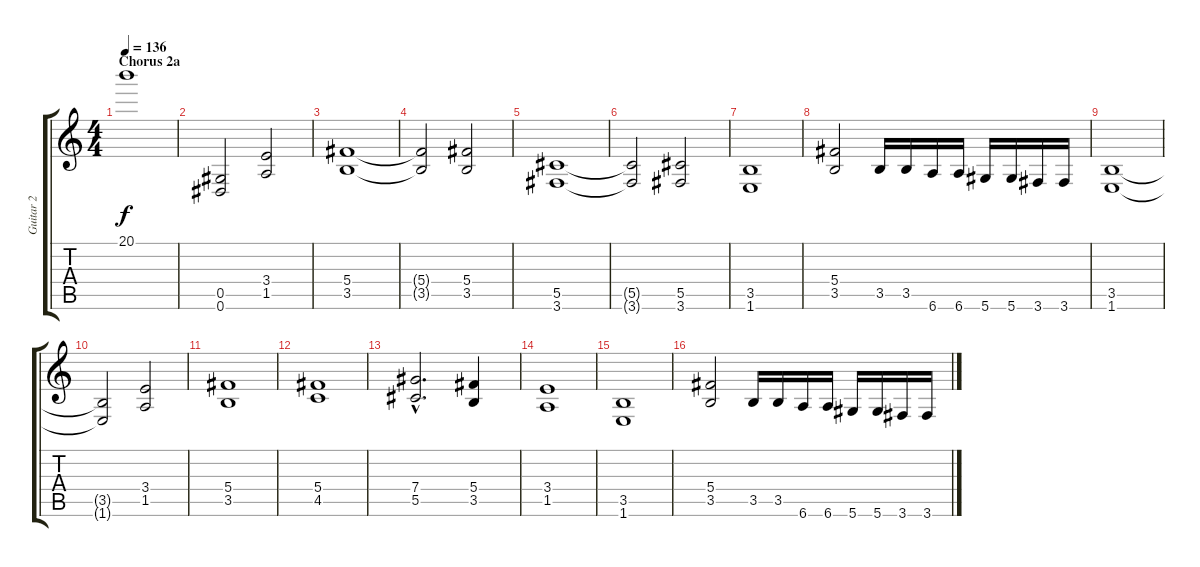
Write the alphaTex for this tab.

\track ("Guitar 2" "Guitar 2") {instrument distortionguitar}
\staff {score tabs}
\tuning (Eb4 Bb3 Gb3 Db3 Ab2 Eb2) {hide}
\ts (4 4)
\section ("" "Chorus 2a")
\tempo 136
\clef g2
\ks c
20.1{t}.1{dy f} |
(0.5 0.6).2 (3.4 1.5).2 |
(5.4 3.5).1 |
(5.4{t} 3.5{t}).2 (5.4 3.5).2 |
(5.5 3.6).1 |
(5.5{t} 3.6{t}).2 (5.5 3.6).2 |
(3.5 1.6).1 |
(5.4 3.5).2 3.5.16 3.5.16 6.6.16 6.6.16 5.6.16 5.6.16 3.6.16 3.6.16 |
(3.5 1.6).1 |
(3.5{t} 1.6{t}).2 (3.4 1.5).2 |
(5.4 3.5).1 |
(5.4 4.5).1 |
(7.4{hac} 5.5{hac}).2{d} (5.4 3.5).4 |
(3.4 1.5).1 |
(3.5 1.6).1 |
(5.4 3.5).2 3.5.16 3.5.16 6.6.16 6.6.16 5.6.16 5.6.16 3.6.16 3.6.16
